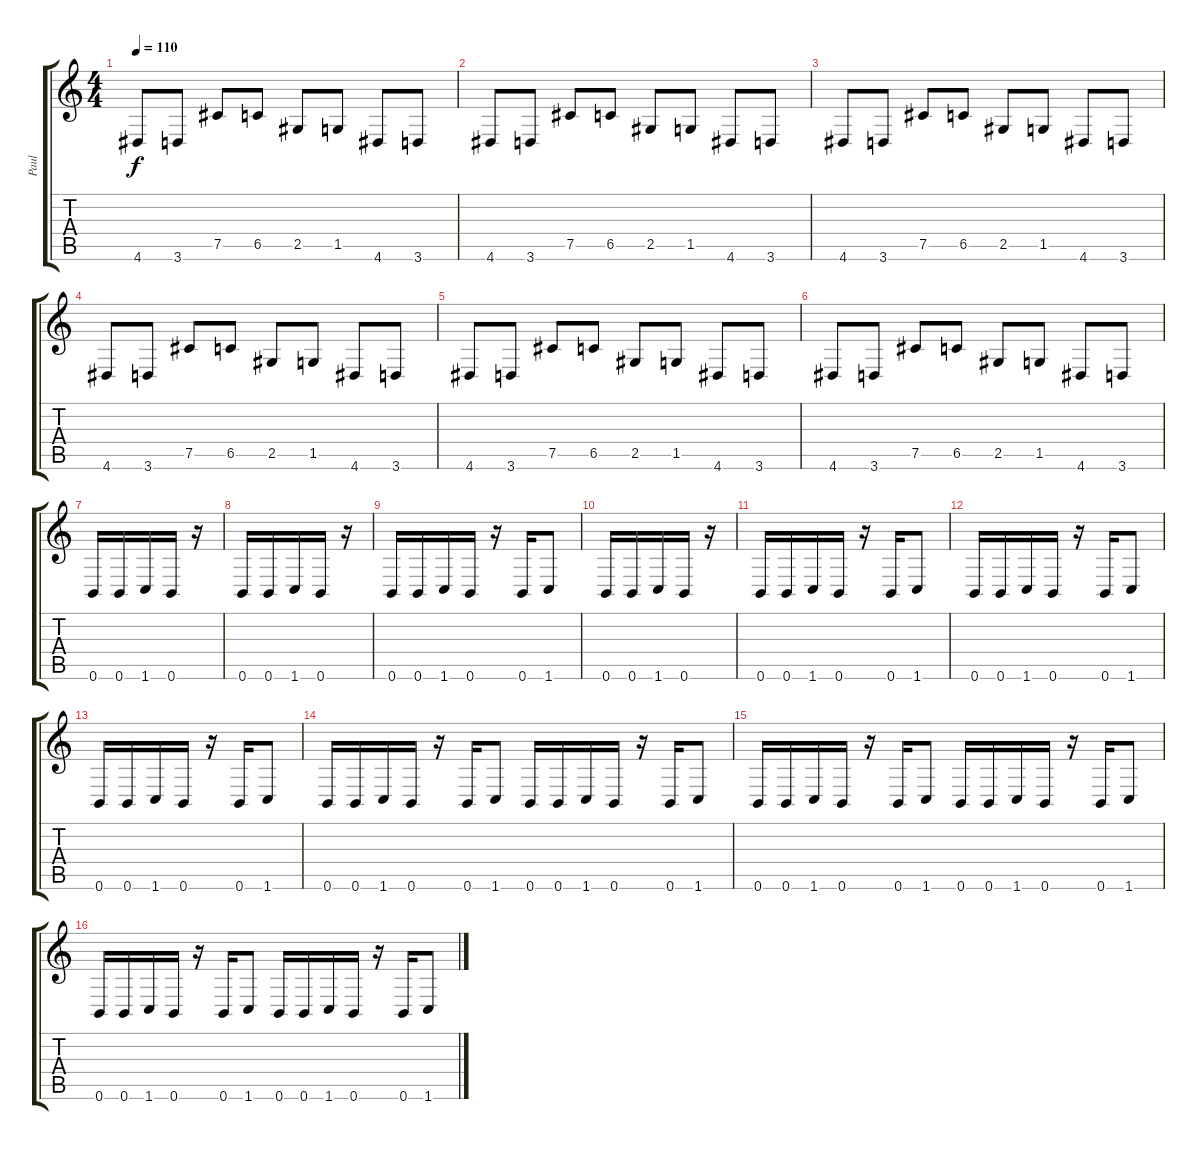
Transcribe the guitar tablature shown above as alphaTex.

\track ("Paul" "Paul") {instrument electricbasspick}
\staff {score tabs}
\tuning (Db4 Ab3 E3 B2 Gb2 B1) {hide}
\ts (4 4)
\tempo 110
\clef g2
\ks c
4.6.8{dy f} 3.6.8 7.5.8 6.5.8 2.5.8 1.5.8 4.6.8 3.6.8 |
4.6.8 3.6.8 7.5.8 6.5.8 2.5.8 1.5.8 4.6.8 3.6.8 |
4.6.8 3.6.8 7.5.8 6.5.8 2.5.8 1.5.8 4.6.8 3.6.8 |
4.6.8 3.6.8 7.5.8 6.5.8 2.5.8 1.5.8 4.6.8 3.6.8 |
4.6.8 3.6.8 7.5.8 6.5.8 2.5.8 1.5.8 4.6.8 3.6.8 |
4.6.8 3.6.8 7.5.8 6.5.8 2.5.8 1.5.8 4.6.8 3.6.8 |
0.6.16 0.6.16 1.6.16 0.6.16 r.16 |
0.6.16 0.6.16 1.6.16 0.6.16 r.16 |
0.6.16 0.6.16 1.6.16 0.6.16 r.16 0.6.16 1.6.8 |
0.6.16 0.6.16 1.6.16 0.6.16 r.16 |
0.6.16 0.6.16 1.6.16 0.6.16 r.16 0.6.16 1.6.8 |
0.6.16 0.6.16 1.6.16 0.6.16 r.16 0.6.16 1.6.8 |
0.6.16 0.6.16 1.6.16 0.6.16 r.16 0.6.16 1.6.8 |
0.6.16 0.6.16 1.6.16 0.6.16 r.16 0.6.16 1.6.8 0.6.16 0.6.16 1.6.16 0.6.16 r.16 0.6.16 1.6.8 |
0.6.16 0.6.16 1.6.16 0.6.16 r.16 0.6.16 1.6.8 0.6.16 0.6.16 1.6.16 0.6.16 r.16 0.6.16 1.6.8 |
0.6.16 0.6.16 1.6.16 0.6.16 r.16 0.6.16 1.6.8 0.6.16 0.6.16 1.6.16 0.6.16 r.16 0.6.16 1.6.8
